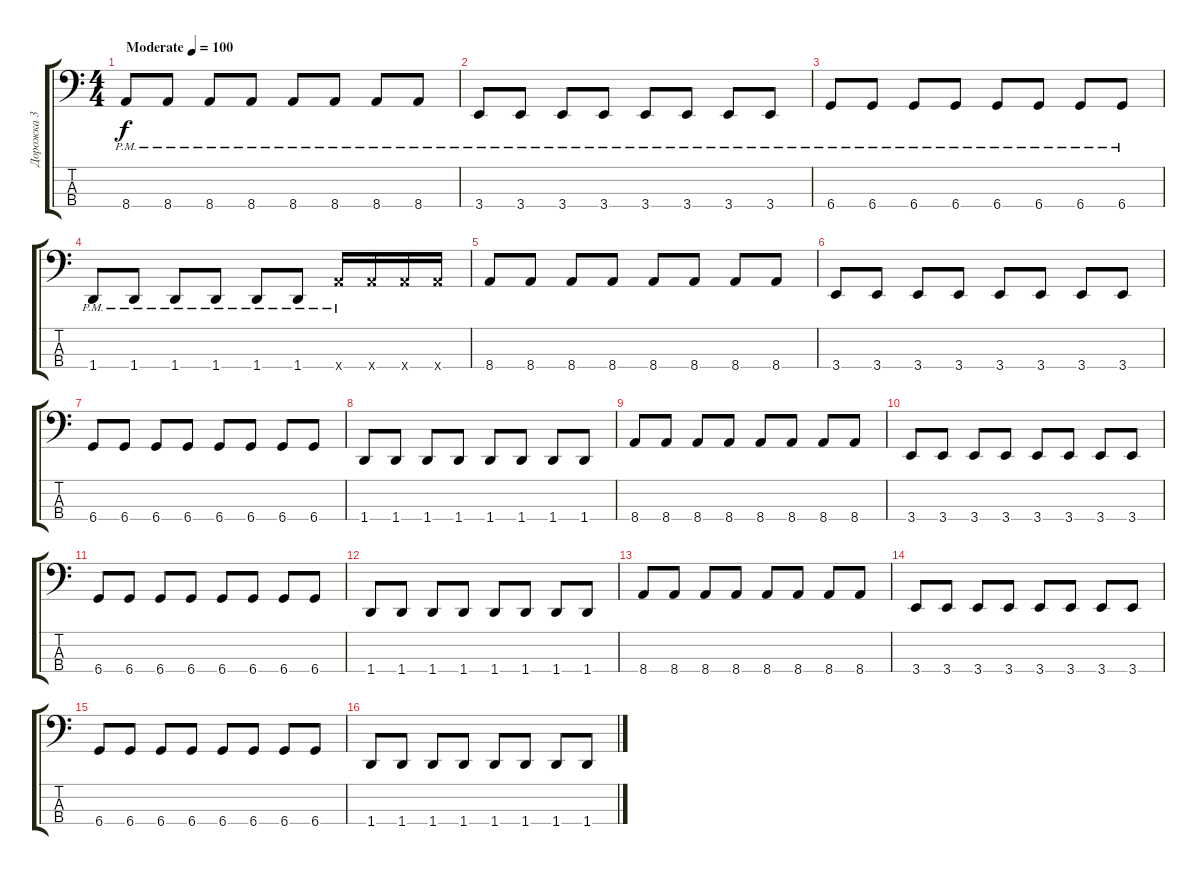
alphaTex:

\track ("Дорожка 3" "Дорожка 3") {instrument electricbassfinger}
\staff {score tabs}
\tuning (Gb2 Db2 Ab1 Db1) {hide}
\ts (4 4)
\tempo (100 "Moderate")
\clef f4
\ks c
8.4{pm}.8{dy f instrument electricbassfinger} 8.4{pm}.8 8.4{pm}.8 8.4{pm}.8 8.4{pm}.8 8.4{pm}.8 8.4{pm}.8 8.4{pm}.8 |
3.4{pm}.8 3.4{pm}.8 3.4{pm}.8 3.4{pm}.8 3.4{pm}.8 3.4{pm}.8 3.4{pm}.8 3.4{pm}.8 |
6.4{pm}.8 6.4{pm}.8 6.4{pm}.8 6.4{pm}.8 6.4{pm}.8 6.4{pm}.8 6.4{pm}.8 6.4{pm}.8 |
1.4{pm}.8 1.4{pm}.8 1.4{pm}.8 1.4{pm}.8 1.4{pm}.8 1.4{pm}.8 8.4{pm x}.16 8.4{x}.16 8.4{x}.16 8.4{x}.16 |
8.4.8 8.4.8 8.4.8 8.4.8 8.4.8 8.4.8 8.4.8 8.4.8 |
3.4.8 3.4.8 3.4.8 3.4.8 3.4.8 3.4.8 3.4.8 3.4.8 |
6.4.8 6.4.8 6.4.8 6.4.8 6.4.8 6.4.8 6.4.8 6.4.8 |
1.4.8 1.4.8 1.4.8 1.4.8 1.4.8 1.4.8 1.4.8 1.4.8 |
8.4.8 8.4.8 8.4.8 8.4.8 8.4.8 8.4.8 8.4.8 8.4.8 |
3.4.8 3.4.8 3.4.8 3.4.8 3.4.8 3.4.8 3.4.8 3.4.8 |
6.4.8 6.4.8 6.4.8 6.4.8 6.4.8 6.4.8 6.4.8 6.4.8 |
1.4.8 1.4.8 1.4.8 1.4.8 1.4.8 1.4.8 1.4.8 1.4.8 |
8.4.8 8.4.8 8.4.8 8.4.8 8.4.8 8.4.8 8.4.8 8.4.8 |
3.4.8 3.4.8 3.4.8 3.4.8 3.4.8 3.4.8 3.4.8 3.4.8 |
6.4.8 6.4.8 6.4.8 6.4.8 6.4.8 6.4.8 6.4.8 6.4.8 |
1.4.8 1.4.8 1.4.8 1.4.8 1.4.8 1.4.8 1.4.8 1.4.8
